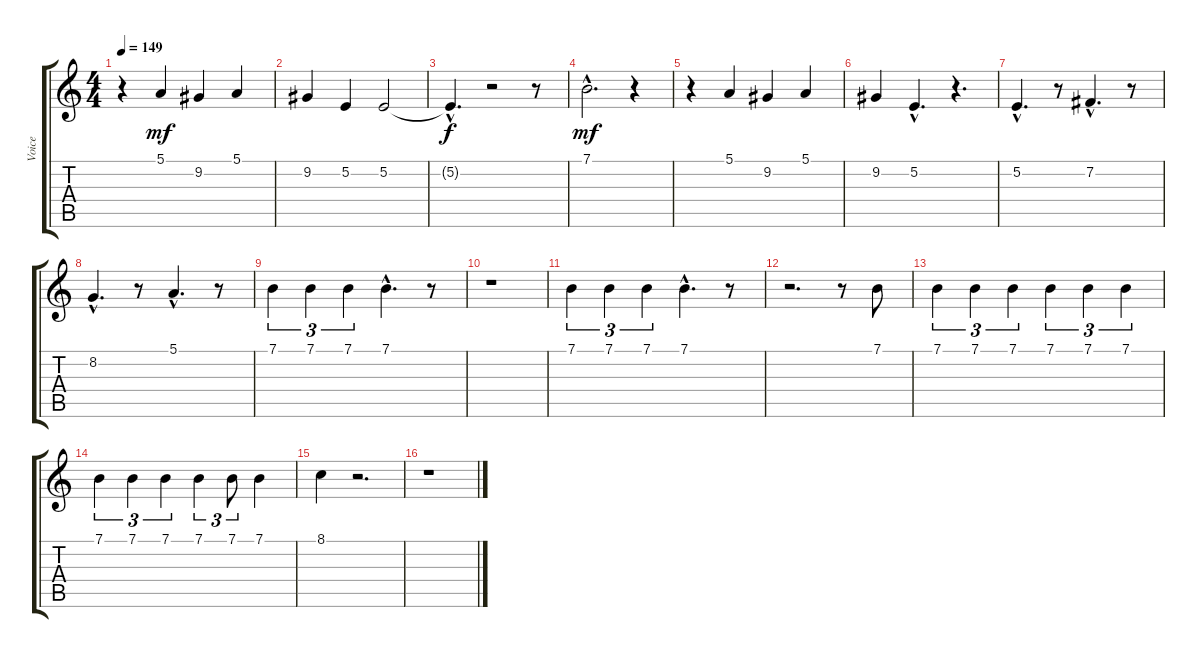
\track ("Voice" "Voice") {instrument lead6voice}
\staff {score tabs}
\tuning (E4 B3 G3 D3 A2 E2) {hide}
\ts (4 4)
\tempo 149
\clef g2
\ks c
r.4{dy mp} 5.1.4{dy mf} 9.2.4 5.1.4 |
9.2.4 5.2.4 5.2.2 |
5.2{hac t}.4{d dy f} r.2 r.8 |
7.1{hac}.2{d dy mf} r.4 |
r.4 5.1.4 9.2.4 5.1.4 |
9.2.4 5.2{hac}.4{d} r.4{d} |
5.2{hac}.4{d} r.8 7.2{hac}.4{d} r.8 |
8.2{hac}.4{d} r.8 5.1{hac}.4{d} r.8 |
7.1.4{tu (3 2)} 7.1.4{tu (3 2)} 7.1.4{tu (3 2)} 7.1{hac}.4{d} r.8 |
r.1 |
7.1.4{tu (3 2)} 7.1.4{tu (3 2)} 7.1.4{tu (3 2)} 7.1{hac}.4{d} r.8 |
r.2{d} r.8 7.1.8 |
7.1.4{tu (3 2)} 7.1.4{tu (3 2)} 7.1.4{tu (3 2)} 7.1.4{tu (3 2)} 7.1.4{tu (3 2)} 7.1.4{tu (3 2)} |
7.1.4{tu (3 2)} 7.1.4{tu (3 2)} 7.1.4{tu (3 2)} 7.1.4{tu (3 2)} 7.1.8{tu (3 2)} 7.1.4 |
8.1.4 r.2{d} |
r.1
